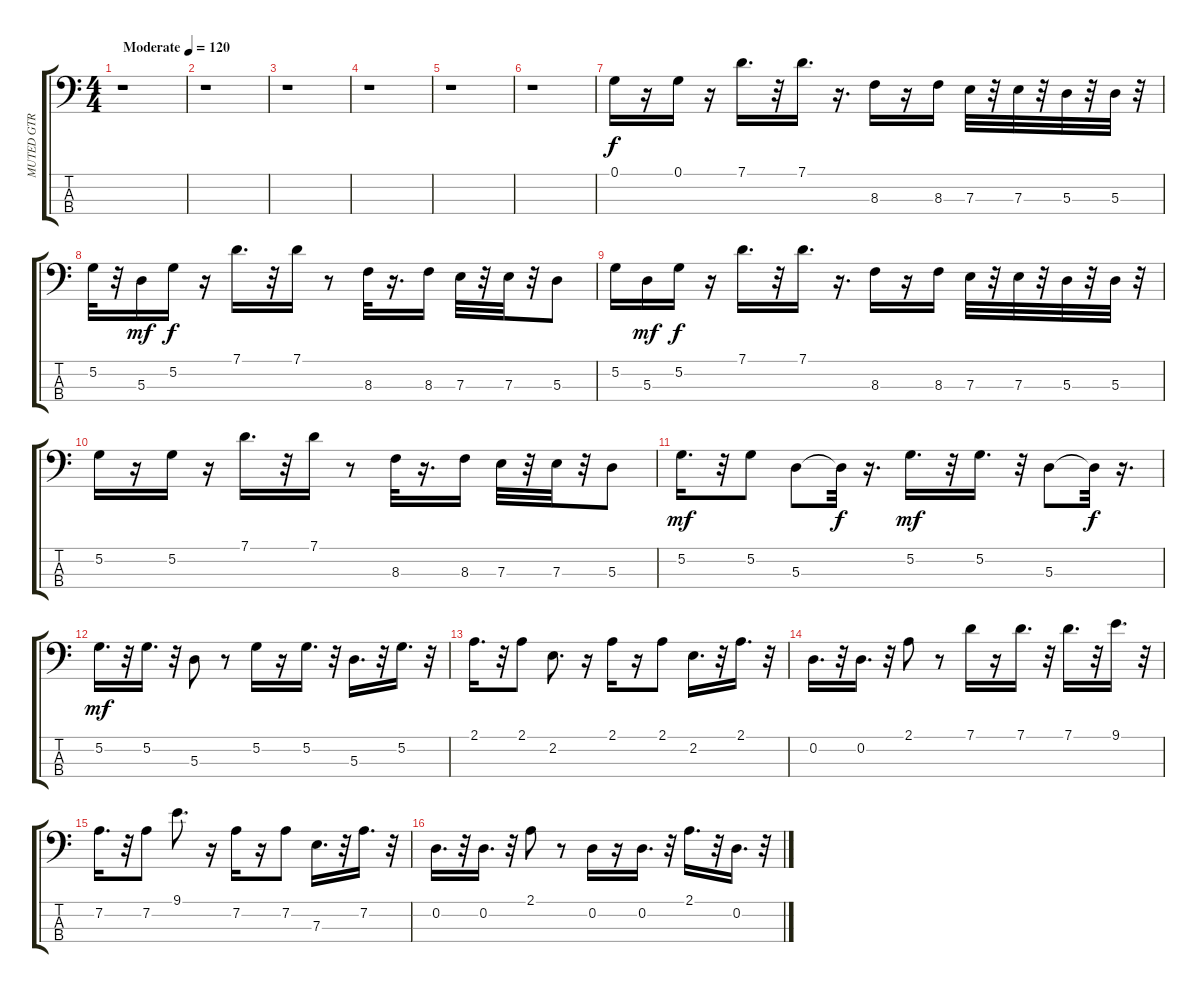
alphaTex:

\track ("MUTED GTR" "MUTED GTR") {instrument fretlessbass}
\staff {score tabs}
\tuning (G2 D2 A1 E1) {hide}
\ts (4 4)
\tempo (120 "Moderate")
\clef f4
\ks c
r.1{dy f instrument fretlessbass} |
r.1 |
r.1 |
r.1 |
r.1 |
r.1 |
0.1.16 r.16 0.1.16 r.16 7.1.16{d} r.32 7.1.16{d} r.16{d} 8.3.16 r.16 8.3.16 7.3.32 r.32 7.3.32 r.32 5.3.32 r.32 5.3.32 r.32 |
5.2.32 r.32 5.3.16{dy mf} 5.2.16{dy f} r.16 7.1.16{d} r.32 7.1.16 r.8 8.3.32 r.16{d} 8.3.16 7.3.32 r.32 7.3.32 r.32 5.3.8 |
5.2.16 5.3.16{dy mf} 5.2.16{dy f} r.16 7.1.16{d} r.32 7.1.16{d} r.16{d} 8.3.16 r.16 8.3.16 7.3.32 r.32 7.3.32 r.32 5.3.32 r.32 5.3.32 r.32 |
5.2.16 r.16 5.2.16 r.16 7.1.16{d} r.32 7.1.16 r.8 8.3.32 r.16{d} 8.3.16 7.3.32 r.32 7.3.32 r.32 5.3.8 |
5.2.16{d dy mf} r.32 5.2.8 5.3.8 5.3{t}.32{dy f} r.16{d} 5.2.16{d dy mf} r.32 5.2.16{d} r.32 5.3.8 5.3{t}.32{dy f} r.16{d} |
5.2.16{d dy mf} r.32 5.2.16{d} r.32 5.3.8 r.8 5.2.16 r.16 5.2.16{d} r.32 5.3.16{d} r.32 5.2.16{d} r.32 |
2.1.16{d} r.32 2.1.8 2.2.8{d} r.16 2.1.16 r.16 2.1.8 2.2.16{d} r.32 2.1.16{d} r.32 |
0.2.16{d} r.32 0.2.16{d} r.32 2.1.8 r.8 7.1.16 r.16 7.1.16{d} r.32 7.1.16{d} r.32 9.1.16{d} r.32 |
7.2.16{d} r.32 7.2.8 9.1.8{d} r.16 7.2.16 r.16 7.2.8 7.3.16{d} r.32 7.2.16{d} r.32 |
0.2.16{d} r.32 0.2.16{d} r.32 2.1.8 r.8 0.2.16 r.16 0.2.16{d} r.32 2.1.16{d} r.32 0.2.16{d} r.32
